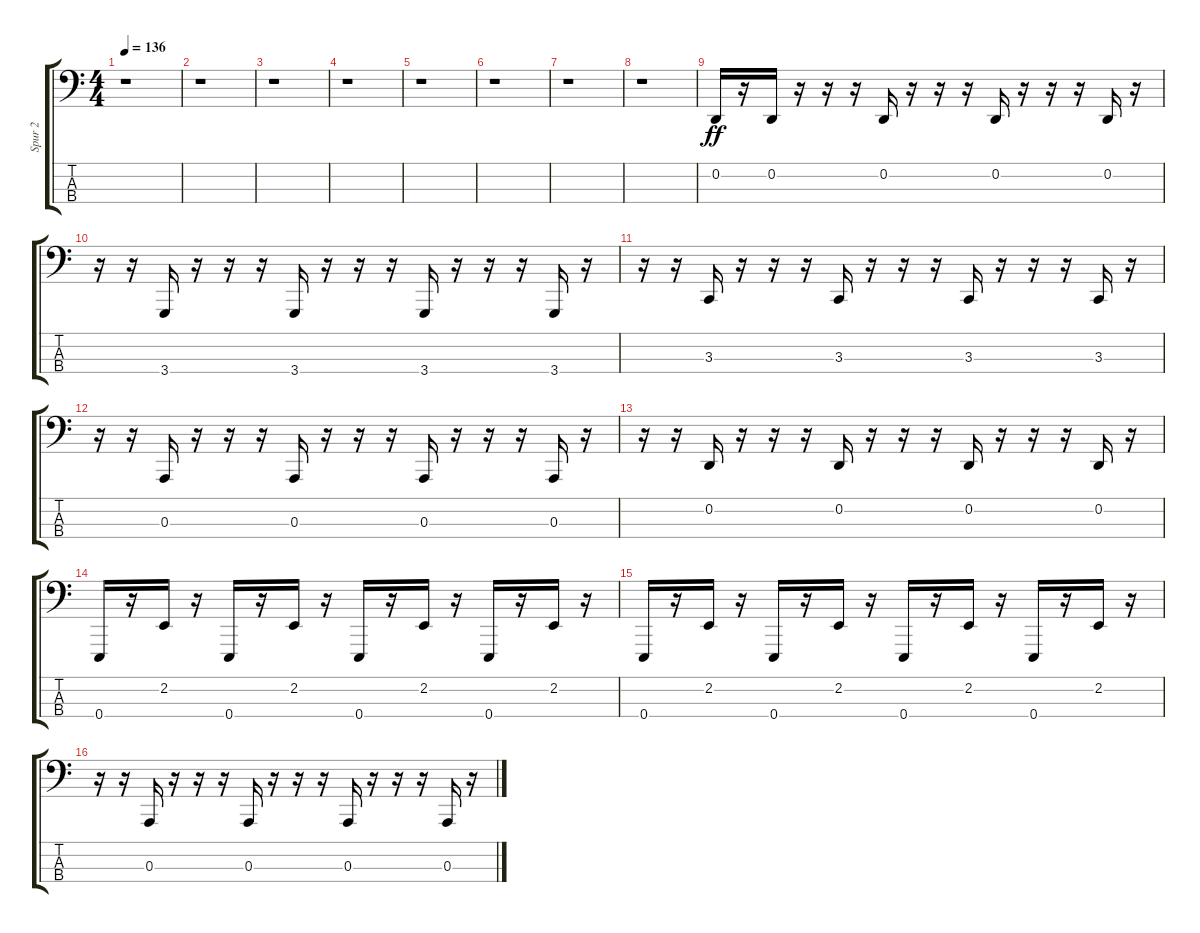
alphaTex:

\track ("Spur 2" "Spur 2") {instrument acousticgrandpiano}
\staff {score tabs}
\tuning (G2 D2 A1 E1) {hide}
\ts (4 4)
\tempo 136
\clef f4
\ks c
r.1{dy f} |
r.1 |
r.1 |
r.1 |
r.1 |
r.1 |
r.1 |
r.1 |
0.2.16{dy ff} r.16 0.2.16 r.16 r.16 r.16 0.2.16 r.16 r.16 r.16 0.2.16 r.16 r.16 r.16 0.2.16 r.16 |
r.16 r.16 3.4.16 r.16 r.16 r.16 3.4.16 r.16 r.16 r.16 3.4.16 r.16 r.16 r.16 3.4.16 r.16 |
r.16 r.16 3.3.16 r.16 r.16 r.16 3.3.16 r.16 r.16 r.16 3.3.16 r.16 r.16 r.16 3.3.16 r.16 |
r.16 r.16 0.3.16 r.16 r.16 r.16 0.3.16 r.16 r.16 r.16 0.3.16 r.16 r.16 r.16 0.3.16 r.16 |
r.16 r.16 0.2.16 r.16 r.16 r.16 0.2.16 r.16 r.16 r.16 0.2.16 r.16 r.16 r.16 0.2.16 r.16 |
0.4.16 r.16 2.2.16 r.16 0.4.16 r.16 2.2.16 r.16 0.4.16 r.16 2.2.16 r.16 0.4.16 r.16 2.2.16 r.16 |
0.4.16 r.16 2.2.16 r.16 0.4.16 r.16 2.2.16 r.16 0.4.16 r.16 2.2.16 r.16 0.4.16 r.16 2.2.16 r.16 |
r.16 r.16 0.3.16 r.16 r.16 r.16 0.3.16 r.16 r.16 r.16 0.3.16 r.16 r.16 r.16 0.3.16 r.16
